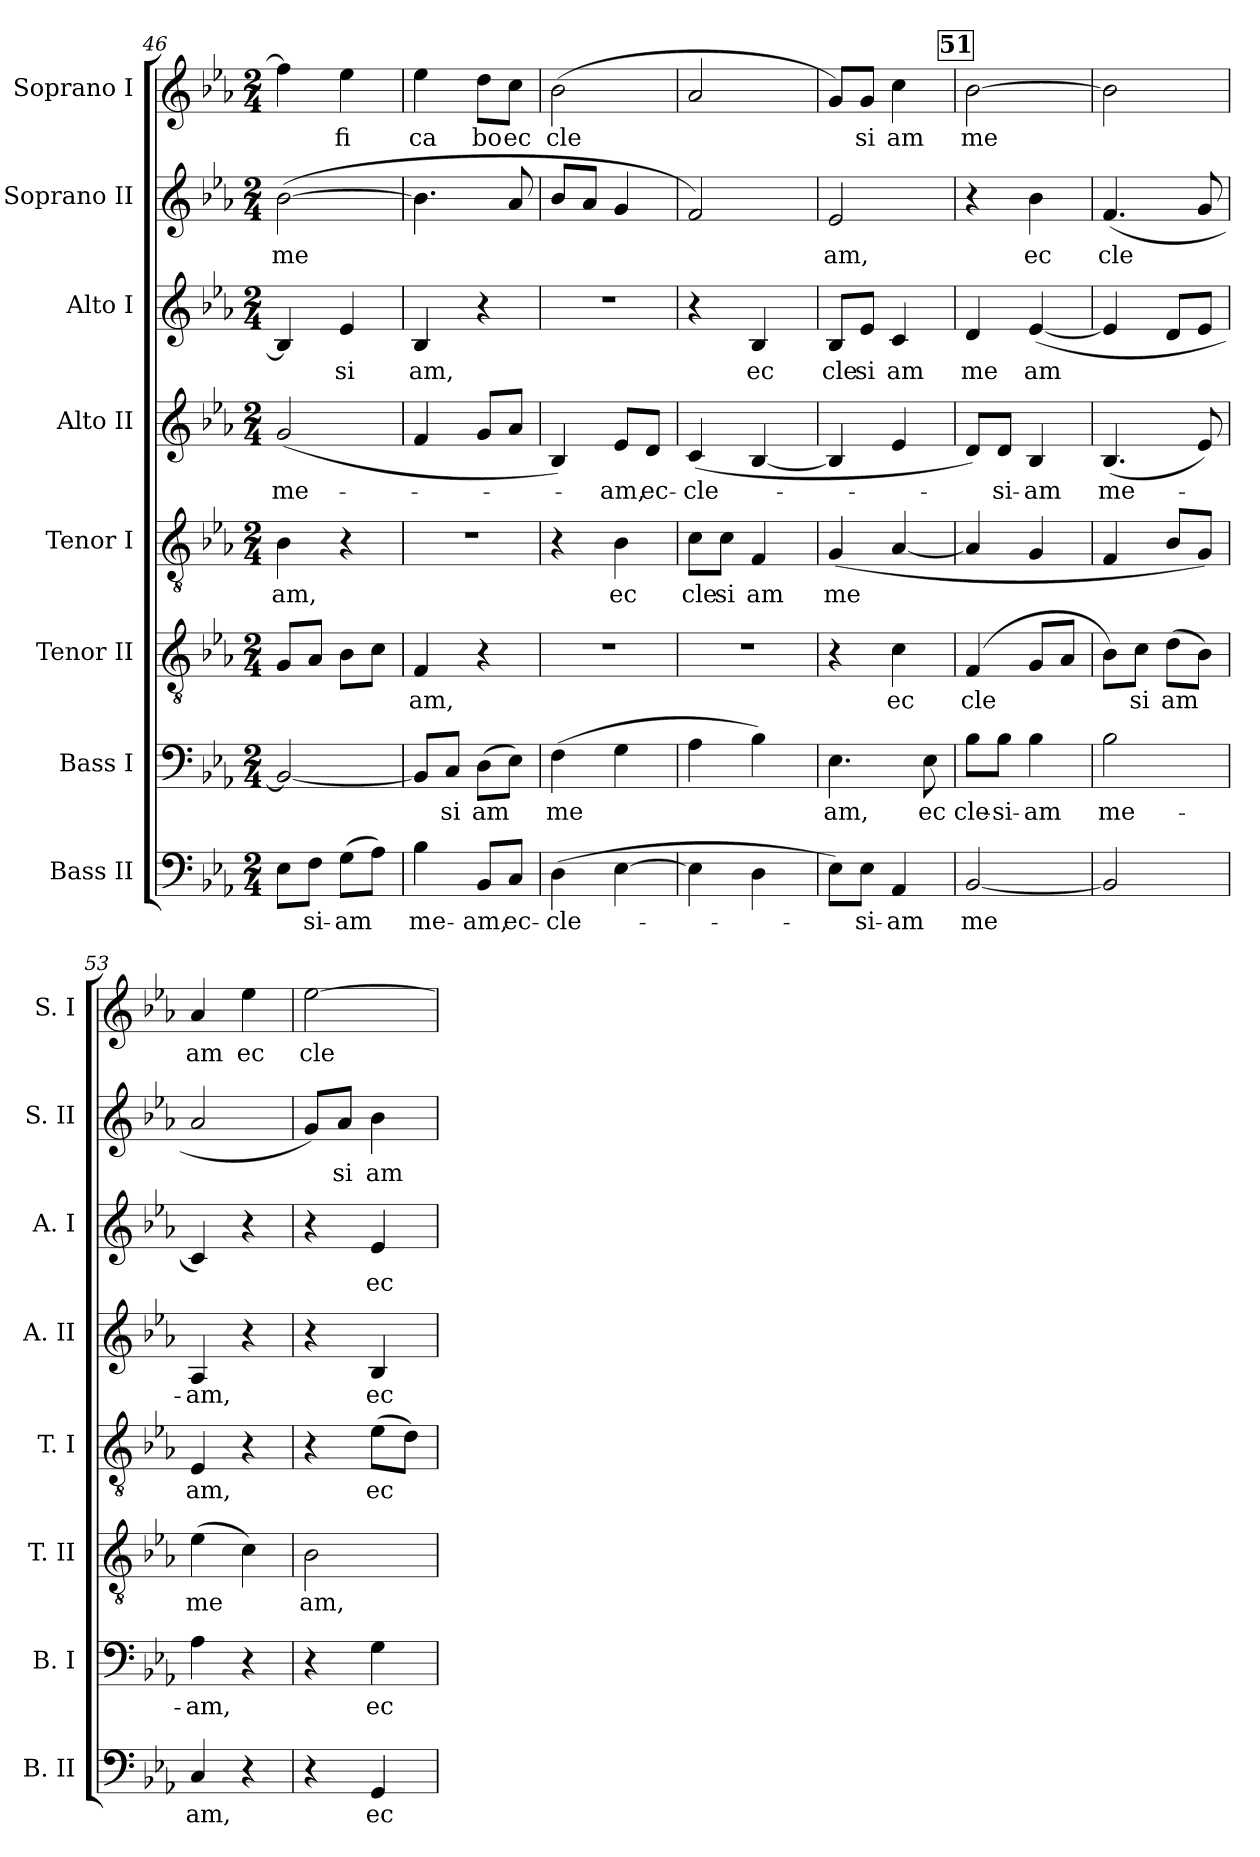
**kern	**text	**kern	**text	**kern	**text	**kern	**text	**kern	**text	**kern	**text	**kern	**text	**kern	**text
*part8	*part8	*part7	*part7	*part6	*part6	*part5	*part5	*part4	*part4	*part3	*part3	*part2	*part2	*part1	*part1
*staff8	*staff8	*staff7	*staff7	*staff6	*staff6	*staff5	*staff5	*staff4	*staff4	*staff3	*staff3	*staff2	*staff2	*staff1	*staff1
*I"Bass II	*	*I"Bass I	*	*I"Tenor II	*	*I"Tenor I	*	*I"Alto II	*	*I"Alto I	*	*I"Soprano II	*	*I"Soprano I	*
*I'B. II	*	*I'B. I	*	*I'T. II	*	*I'T. I	*	*I'A. II	*	*I'A. I	*	*I'S. II	*	*I'S. I	*
*clefF4	*	*clefF4	*	*clefGv2	*	*clefGv2	*	*clefG2	*	*clefG2	*	*clefG2	*	*clefG2	*
*k[b-e-a-]	*	*k[b-e-a-]	*	*k[b-e-a-]	*	*k[b-e-a-]	*	*k[b-e-a-]	*	*k[b-e-a-]	*	*k[b-e-a-]	*	*k[b-e-a-]	*
*E-:	*	*E-:	*	*E-:	*	*E-:	*	*E-:	*	*E-:	*	*E-:	*	*E-:	*
*M2/4	*	*M2/4	*	*M2/4	*	*M2/4	*	*M2/4	*	*M2/4	*	*M2/4	*	*M2/4	*
=46	=46	=46	=46	=46	=46	=46	=46	=46	=46	=46	=46	=46	=46	=46	=46
!	!	!	!	!	!	!	!LO:LY:b:cj	!	!LO:LY:b	!	!	!	!LO:LY:b	!	!
8E-\L	.	2BB-/_<	.	8G/L	.	4B-\	am,	(<2g/	me-	4B-/]	.	(>[>2b-\	me	4ff\]	.
!	!LO:LY:b:cj	!	!	!	!	!	!	!	!	!	!	!	!	!	!
8F\J	si-	.	.	8A-/J	.	.	.	.	.	.	.	.	.	.	.
!	!LO:LY:b	!	!	!	!	!	!	!	!	!	!LO:LY:b:cj	!	!	!	!LO:LY:b:cj
(>8G\L	-am	.	.	8B-\L	.	4r	.	.	.	4e-/	si	.	.	4ee-\	fi
8A-\J)	.	.	.	8c\J	.	.	.	.	.	.	.	.	.	.	.
=47	=47	=47	=47	=47	=47	=47	=47	=47	=47	=47	=47	=47	=47	=47	=47
!	!LO:LY:b:cj	!	!	!	!LO:LY:b:cj	!LO:N:vis=1	!	!	!	!	!LO:LY:b:cj	!	!	!	!LO:LY:b:cj
4B-\	me-	8BB-/L]	.	4F/	am,	2r	.	4f/	.	4B-/	am,	4.b-\]	.	4ee-\	ca
!	!	!	!LO:LY:b:cj	!	!	!	!	!	!	!	!	!	!	!	!
.	.	8C/J	si	.	.	.	.	.	.	.	.	.	.	.	.
!	!LO:LY:b:cj	!	!LO:LY:b	!	!	!	!	!	!	!	!	!	!	!	!LO:LY:b:cj
8BB-/L	-am,	(>8D\L	am	4r	.	.	.	8g/L	.	4r	.	.	.	8dd\L	bo
!	!LO:LY:b:cj	!	!	!	!	!	!	!	!	!	!	!	!	!	!LO:LY:b:cj
8C/J	ec-	8E-\J)	.	.	.	.	.	8a-/J	.	.	.	8a-/	.	8cc\J	ec
=48	=48	=48	=48	=48	=48	=48	=48	=48	=48	=48	=48	=48	=48	=48	=48
!	!LO:LY:b	!	!LO:LY:b	!LO:N:vis=1	!	!	!	!	!	!LO:N:vis=1	!	!	!	!	!LO:LY:b
(>4D\	-cle-	(>4F\	me	2r	.	4r	.	4B-/)	.	2r	.	8b-/L	.	(>2b-\	cle
.	.	.	.	.	.	.	.	.	.	.	.	8a-/J	.	.	.
!	!	!	!	!	!	!	!LO:LY:b:cj	!	!LO:LY:b:cj	!	!	!	!	!	!
[>4E-\	.	4G\	.	.	.	4B-\	ec	8e-/L	-am,	.	.	4g/	.	.	.
!	!	!	!	!	!	!	!	!	!LO:LY:b:cj	!	!	!	!	!	!
.	.	.	.	.	.	.	.	8d/J	ec-	.	.	.	.	.	.
=49	=49	=49	=49	=49	=49	=49	=49	=49	=49	=49	=49	=49	=49	=49	=49
!	!	!	!	!LO:N:vis=1	!	!	!LO:LY:b:cj	!	!LO:LY:b	!	!	!	!	!	!
4E-\]	.	4A-\	.	2r	.	8c\L	cle	(>4c/	-cle-	4r	.	2f/)	.	2a-/	.
!	!	!	!	!	!	!	!LO:LY:b:cj	!	!	!	!	!	!	!	!
.	.	.	.	.	.	8c\J	si	.	.	.	.	.	.	.	.
!	!	!	!	!	!	!	!LO:LY:b:cj	!	!	!	!LO:LY:b:cj	!	!	!	!
4D\	.	4B-\)	.	.	.	4F/	am	[<4B-/	.	4B-/	ec	.	.	.	.
=50	=50	=50	=50	=50	=50	=50	=50	=50	=50	=50	=50	=50	=50	=50	=50
!	!	!	!LO:LY:b:cj	!	!	!	!LO:LY:b	!	!	!	!LO:LY:b:cj	!	!LO:LY:b:cj	!	!
8E-\L)	.	4.E-\	am,	4r	.	(>4G/	me	4B-/]	.	8B-/L	cle	2e-/	am,	8g/L)	.
!	!LO:LY:b:cj	!	!	!	!	!	!	!	!	!	!LO:LY:b:cj	!	!	!	!LO:LY:b:cj
8E-\J	-si-	.	.	.	.	.	.	.	.	8e-/J	si	.	.	8g/J	si
!	!LO:LY:b:cj	!	!	!	!LO:LY:b:cj	!	!	!	!	!	!LO:LY:b:cj	!	!	!	!LO:LY:b:cj
4AA-/	-am	.	.	4c\	ec	[>4A-/	.	4e-/	.	4c/	am	.	.	4cc\	am
!	!	!	!LO:LY:b:cj	!	!	!	!	!	!	!	!	!	!	!	!
.	.	8E-\	ec	.	.	.	.	.	.	.	.	.	.	.	.
!!LO:LB:g=z
!!LO:REH:place=s1:a:B:fs=7:t=51
=51	=51	=51	=51	=51	=51	=51	=51	=51	=51	=51	=51	=51	=51	=51	=51
!	!LO:LY:b	!	!LO:LY:b:cj	!	!LO:LY:b	!	!	!	!	!	!LO:LY:b:cj	!	!	!	!LO:LY:b
[<2BB-/	me	8B-\L	cle-	(>4F/	cle	4A-/]	.	8d/L)	.	4d/	me	4r	.	[>2b-\	me
!	!	!	!LO:LY:b:cj	!	!	!	!	!	!LO:LY:b:cj	!	!	!	!	!	!
.	.	8B-\J	-si-	.	.	.	.	8d/J	-si-	.	.	.	.	.	.
!	!	!	!LO:LY:b:cj	!	!	!	!	!	!LO:LY:b:cj	!	!LO:LY:b	!	!LO:LY:b:cj	!	!
.	.	4B-\	-am	8G/L	.	4G/	.	4B-/	-am	(<[<4e-/	am	4b-\	ec	.	.
.	.	.	.	8A-/J	.	.	.	.	.	.	.	.	.	.	.
=52	=52	=52	=52	=52	=52	=52	=52	=52	=52	=52	=52	=52	=52	=52	=52
!	!	!	!LO:LY:b:cj	!	!	!	!	!	!LO:LY:b	!	!	!	!LO:LY:b	!	!
2BB-/]	.	2B-\	me-	8B-\L)	.	4F/	.	(<4.B-/	me-	4e-/]	.	(<4.f/	cle	2b-\]	.
!	!	!	!	!	!LO:LY:b:cj	!	!	!	!	!	!	!	!	!	!
.	.	.	.	8c\J	si	.	.	.	.	.	.	.	.	.	.
!	!	!	!	!	!LO:LY:b	!	!	!	!	!	!	!	!	!	!
.	.	.	.	(>8d\L	am	8B-/L	.	.	.	8d/L	.	.	.	.	.
.	.	.	.	8B-\J)	.	8G/J)	.	8e-/)	.	8e-/J	.	8g/	.	.	.
=53	=53	=53	=53	=53	=53	=53	=53	=53	=53	=53	=53	=53	=53	=53	=53
!	!LO:LY:b:cj	!	!LO:LY:b:cj	!	!LO:LY:b	!	!LO:LY:b:cj	!	!LO:LY:b:cj	!	!	!	!	!	!LO:LY:b:cj
4C/	am,	4A-\	-am,	(>4e-\	me	4E-/	am,	4A-/	-am,	4c/)	.	2a-/	.	4a-/	am
!	!	!	!	!	!	!	!	!	!	!	!	!	!	!	!LO:LY:b:cj
4r	.	4r	.	4c\)	.	4r	.	4r	.	4r	.	.	.	4ee-\	ec
=54	=54	=54	=54	=54	=54	=54	=54	=54	=54	=54	=54	=54	=54	=54	=54
!	!	!	!	!	!LO:LY:b:cj	!	!	!	!	!	!	!	!	!	!LO:LY:b
4r	.	4r	.	2B-\	am,	4r	.	4r	.	4r	.	8g/L)	.	[>2ee-\	cle
!	!	!	!	!	!	!	!	!	!	!	!	!	!LO:LY:b:cj	!	!
.	.	.	.	.	.	.	.	.	.	.	.	8a-/J	si	.	.
!	!LO:LY:b:cj	!	!LO:LY:b:cj	!	!	!	!LO:LY:b:cj	!	!LO:LY:b:cj	!	!LO:LY:b:cj	!	!LO:LY:b:cj	!	!
4GG/	ec	4G\	ec-	.	.	(>8e-\L	ec	4B-/	ec-	4e-/	ec	4b-\	am	.	.
.	.	.	.	.	.	8d\J)	.	.	.	.	.	.	.	.	.
=	=	=	=	=	=	=	=	=	=	=	=	=	=	=	=
*-	*-	*-	*-	*-	*-	*-	*-	*-	*-	*-	*-	*-	*-	*-	*-
